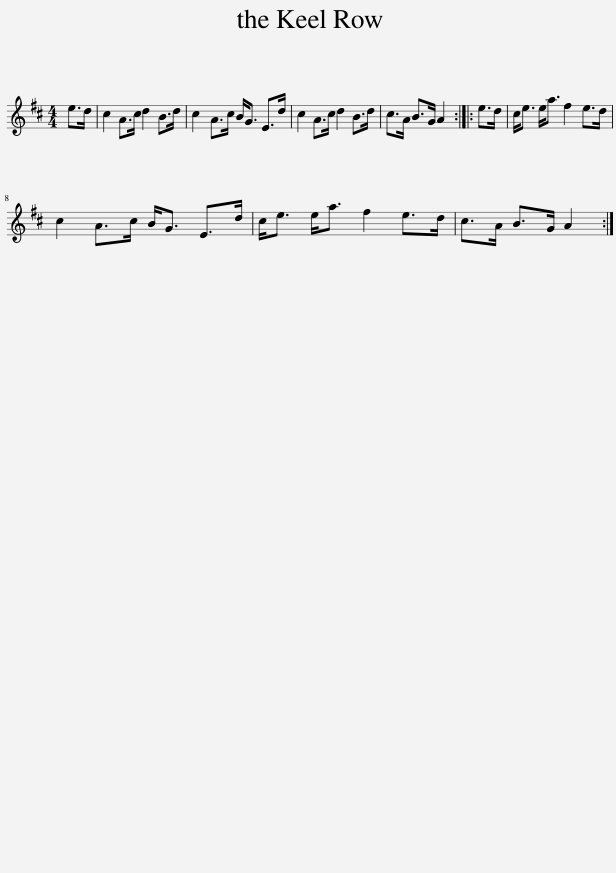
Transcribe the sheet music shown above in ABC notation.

X:1
L:1/8
M:4/4
I:linebreak $
K:D
V:1 treble
V:1
 e>d | c2 A>c d2 B>d | c2 A>c B<G E>d | c2 A>c d2 B>d | c>A B>G A2 :: %5
 e>d | c<e e<a f2 e>d |$ c2 A>c B<G E>d | c<e e<a f2 e>d | c>A B>G A2 :| %10
